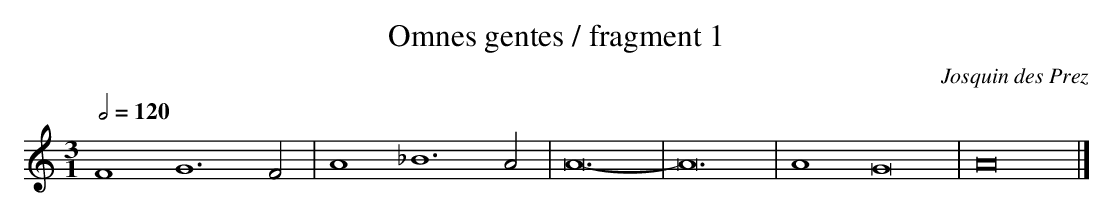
X:1
T:Omnes gentes / fragment 1
C: Josquin des Prez
L: 1/4
M: 3/1
Q: 1/2=120
K: C clef=treble
F4G6F2 |
A4_B6A2 |
A12- |
A12 |
A4G8 |
A12 |]
